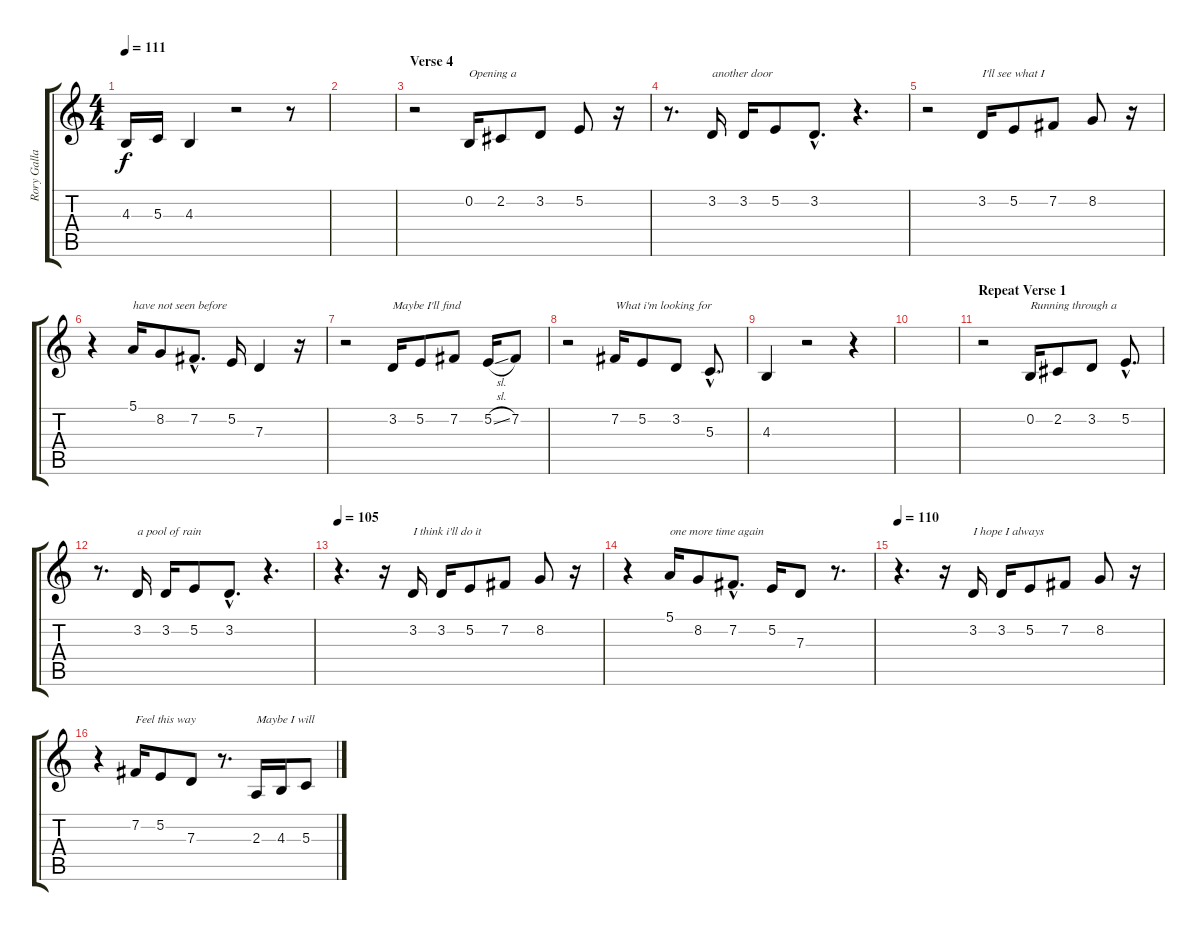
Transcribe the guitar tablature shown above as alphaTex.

\track ("Rory Gallagher Vocals" "Rory Galla") {instrument violin}
\staff {score tabs}
\tuning (E4 B3 G3 D3 A2 E2) {hide}
\ts (4 4)
\tempo 111
\clef g2
\ks c
4.3.16{dy f} 5.3.16 4.3.4 r.2 r.8 |
|
\section ("" "Verse 4")
r.2 0.2.16{txt "Opening a"} 2.2.8 3.2.8 5.2.8 r.16 |
r.8{d} 3.2.16{txt "another door"} 3.2.16 5.2.8 3.2{hac}.8{d} r.4{d} |
r.2 3.2.16{txt "I'll see what I"} 5.2.8 7.2.8 8.2.8 r.16 |
r.4 5.1.16{txt "have not seen before"} 8.2.8 7.2{hac}.8{d} 5.2.16 7.3.4 r.16 |
r.2 3.2.16{txt "Maybe I'll find"} 5.2.8 7.2.8 5.2{sl}.16 7.2.8 |
r.2 7.2.16{txt "What i'm looking for"} 5.2.8 3.2.8 5.3{hac}.8{d} |
4.3.4 r.2 r.4 |
|
\section ("" "Repeat Verse 1")
r.2 0.2.16{txt "Running through a"} 2.2.8 3.2.8 5.2{hac}.8{d} |
r.8{d} 3.2.16{txt "a pool of rain"} 3.2.16 5.2.8 3.2{hac}.8{d} r.4{d} |
\tempo 105
r.4{d} r.16 3.2.16{txt "I think i'll do it"} 3.2.16 5.2.8 7.2.8 8.2.8 r.16 |
r.4 5.1.16{txt "one more time again"} 8.2.8 7.2{hac}.8{d} 5.2.16 7.3.8 r.8{d} |
\tempo 110
r.4{d} r.16 3.2.16{txt "I hope I always"} 3.2.16 5.2.8 7.2.8 8.2.8 r.16 |
r.4 7.2.16{txt "Feel this way"} 5.2.8 7.3.8 r.8{d} 2.3.16{txt "Maybe I will"} 4.3.16 5.3.8
